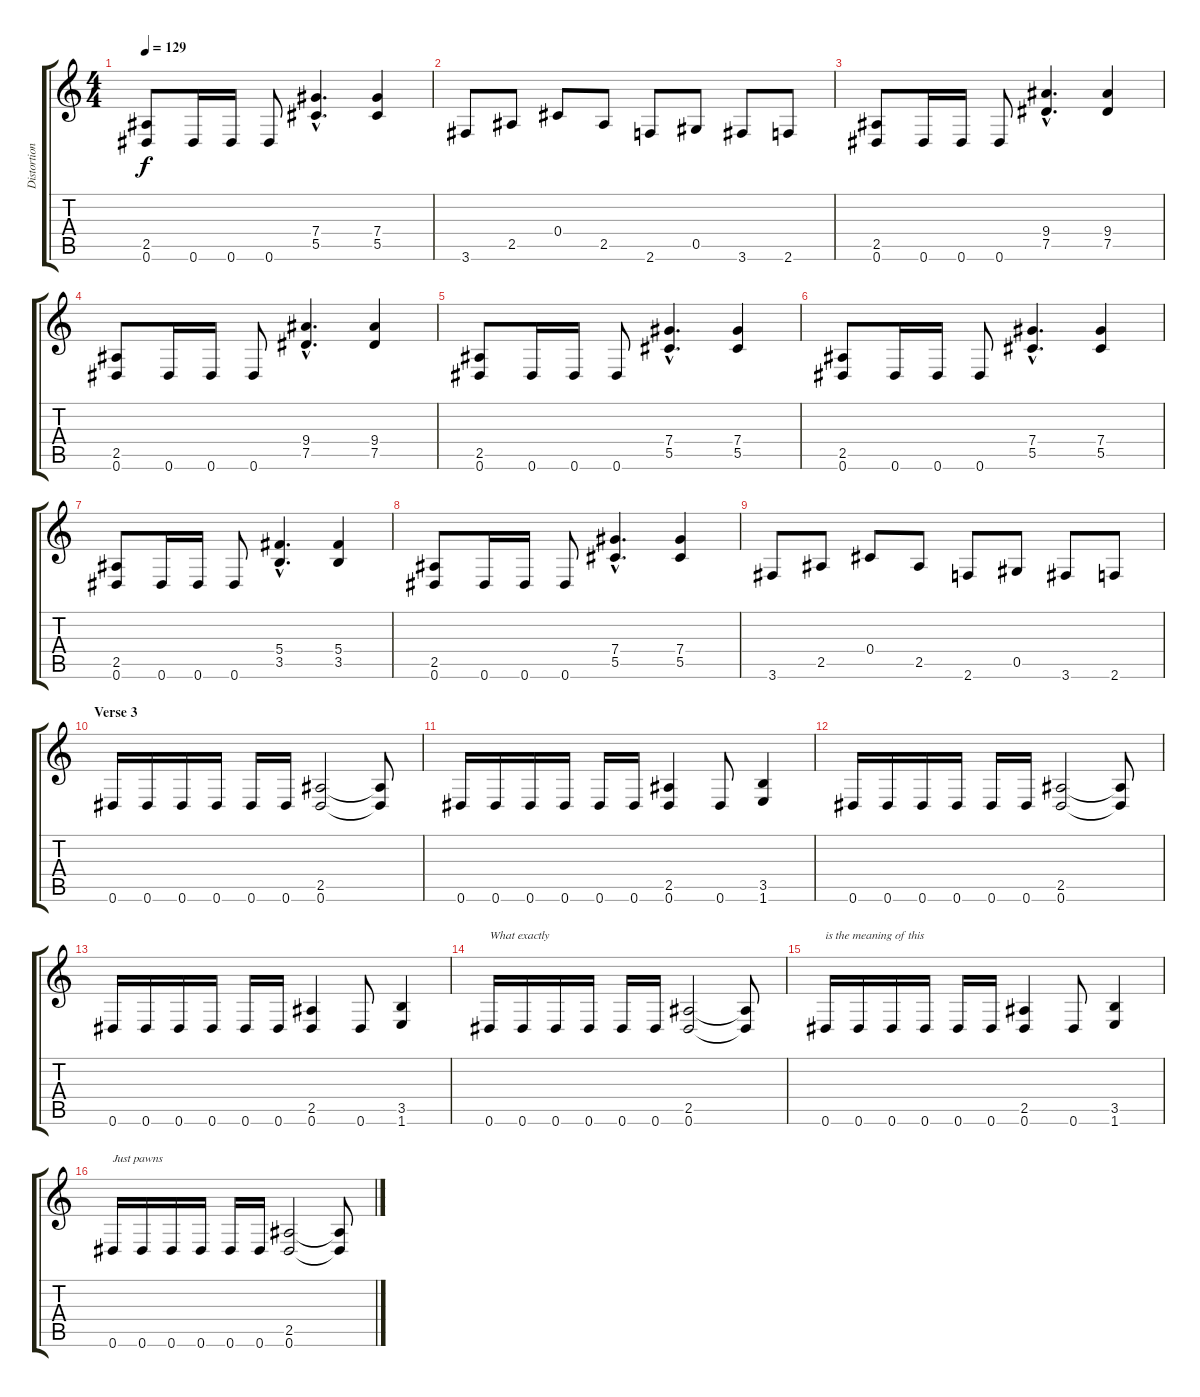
\track ("Distortion 1" "Distortion") {instrument distortionguitar}
\staff {score tabs}
\tuning (Eb4 Bb3 Gb3 Db3 Ab2 Eb2) {hide}
\ts (4 4)
\tempo 129
\clef g2
\ks c
(2.5 0.6).8{dy f} 0.6.16 0.6.16 0.6.8 (7.4{hac} 5.5{hac}).4{d} (7.4 5.5).4 |
3.6.8 2.5.8 0.4.8 2.5.8 2.6.8 0.5.8 3.6.8 2.6.8 |
(2.5 0.6).8 0.6.16 0.6.16 0.6.8 (9.4{hac} 7.5{hac}).4{d} (9.4 7.5).4 |
(2.5 0.6).8 0.6.16 0.6.16 0.6.8 (9.4{hac} 7.5{hac}).4{d} (9.4 7.5).4 |
(2.5 0.6).8 0.6.16 0.6.16 0.6.8 (7.4{hac} 5.5{hac}).4{d} (7.4 5.5).4 |
(2.5 0.6).8 0.6.16 0.6.16 0.6.8 (7.4{hac} 5.5{hac}).4{d} (7.4 5.5).4 |
(2.5 0.6).8 0.6.16 0.6.16 0.6.8 (5.4{hac} 3.5{hac}).4{d} (5.4 3.5).4 |
(2.5 0.6).8 0.6.16 0.6.16 0.6.8 (7.4{hac} 5.5{hac}).4{d} (7.4 5.5).4 |
3.6.8 2.5.8 0.4.8 2.5.8 2.6.8 0.5.8 3.6.8 2.6.8 |
\section ("" "Verse 3")
0.6.16 0.6.16 0.6.16 0.6.16 0.6.16 0.6.16 (2.5 0.6).2 (2.5{t} 0.6{t}).8 |
0.6.16 0.6.16 0.6.16 0.6.16 0.6.16 0.6.16 (2.5 0.6).4 0.6.8 (3.5 1.6).4 |
0.6.16 0.6.16 0.6.16 0.6.16 0.6.16 0.6.16 (2.5 0.6).2 (2.5{t} 0.6{t}).8 |
0.6.16 0.6.16 0.6.16 0.6.16 0.6.16 0.6.16 (2.5 0.6).4 0.6.8 (3.5 1.6).4 |
0.6.16{txt "What exactly"} 0.6.16 0.6.16 0.6.16 0.6.16 0.6.16 (2.5 0.6).2 (2.5{t} 0.6{t}).8 |
0.6.16{txt "is the meaning of this"} 0.6.16 0.6.16 0.6.16 0.6.16 0.6.16 (2.5 0.6).4 0.6.8 (3.5 1.6).4 |
0.6.16{txt "Just pawns"} 0.6.16 0.6.16 0.6.16 0.6.16 0.6.16 (2.5 0.6).2 (2.5{t} 0.6{t}).8
